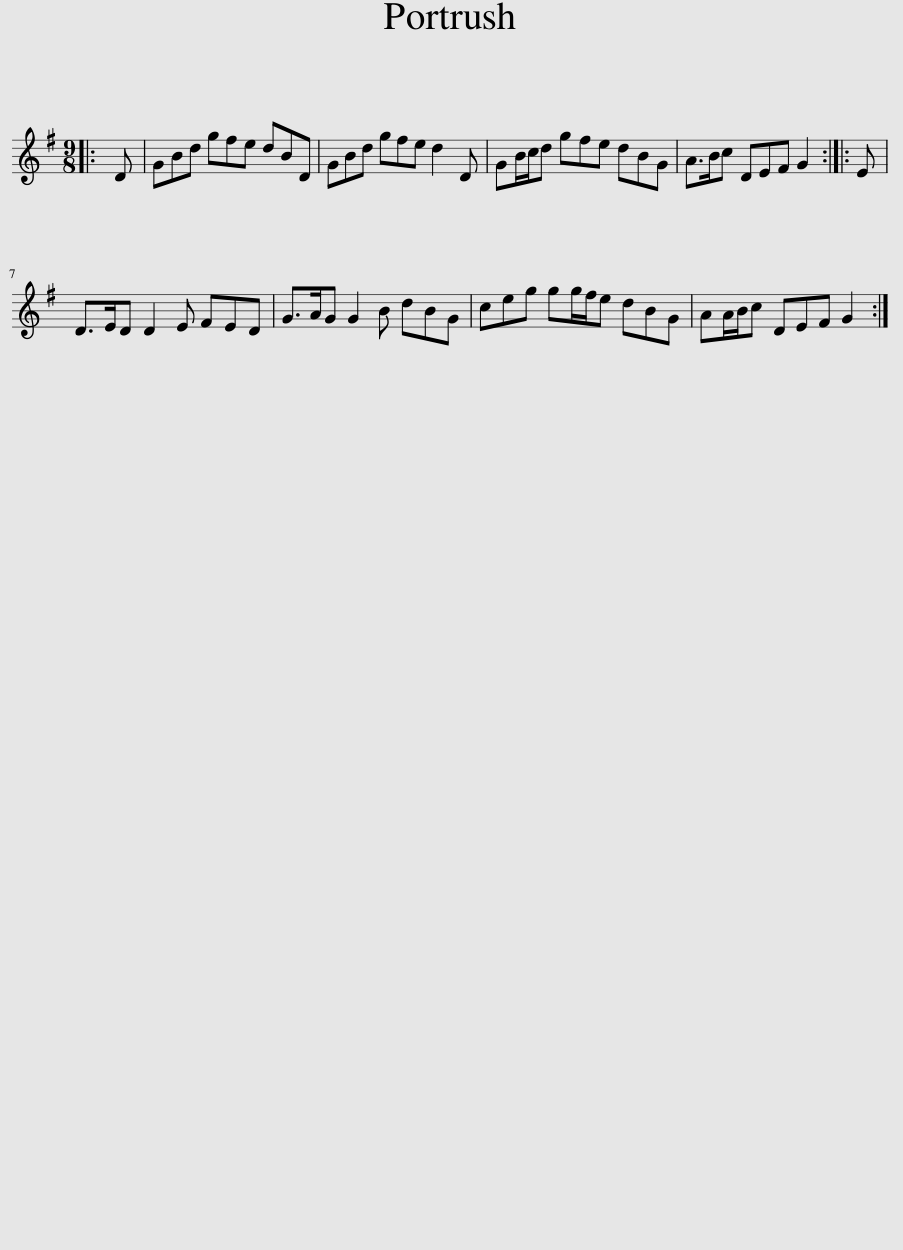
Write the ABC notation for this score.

X:1
L:1/8
M:9/8
I:linebreak $
K:G
V:1 treble
V:1
|: D | GBd gfe dBD | GBd gfe d2 D | GB/c/d gfe dBG | A>Bc DEF G2 :: %5
 E |$ D>ED D2 E FED | G>AG G2 B dBG | ceg gg/f/e dBG | AA/B/c DEF G2 :| %10
